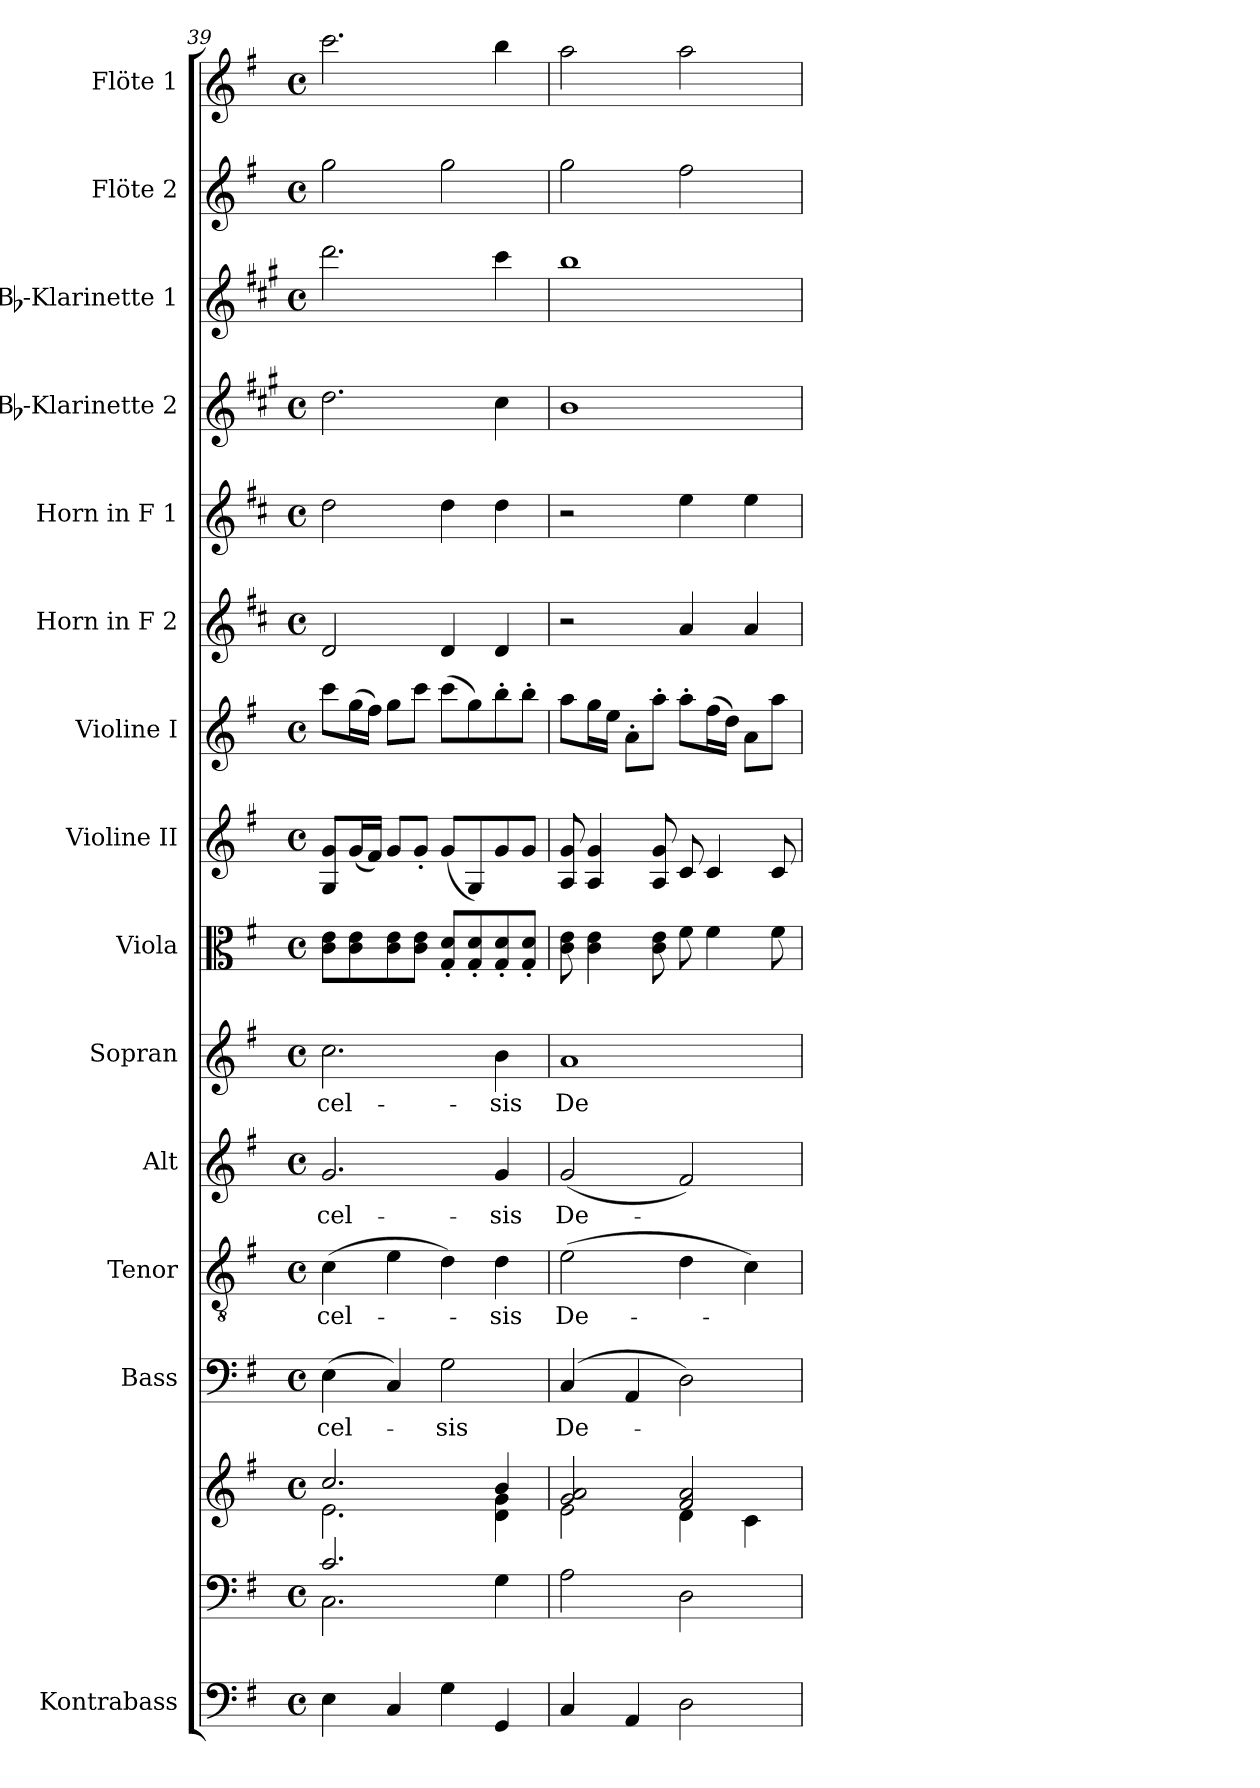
**kern	**kern	**kern	**kern	**text	**kern	**text	**kern	**text	**kern	**text	**kern	**kern	**kern	**kern	**kern	**kern	**kern	**kern	**kern
*part15	*part14	*part14	*part13	*part13	*part12	*part12	*part11	*part11	*part10	*part10	*part9	*part8	*part7	*part6	*part5	*part4	*part3	*part2	*part1
*staff16	*staff15	*staff14	*staff13	*staff13	*staff12	*staff12	*staff11	*staff11	*staff10	*staff10	*staff9	*staff8	*staff7	*staff6	*staff5	*staff4	*staff3	*staff2	*staff1
*I"Kontrabass	*	*	*I"Bass	*	*I"Tenor	*	*I"Alt	*	*I"Sopran	*	*I"Viola	*I"Violine II	*I"Violine I	*I"Horn in F 2	*I"Horn in F 1	*I"Bb-Klarinette 2	*I"Bb-Klarinette 1	*I"Flöte 2	*I"Flöte 1
*I'Kb.	*	*	*I'B.	*	*I'T.	*	*I'A.	*	*I'S.	*	*I'Vla.	*I'Vl. II	*I'Vl. I	*I'Horn 2	*I'Horn 1	*I'Bb Kl. 2	*I'Bb Kl. 1	*I'Fl. 2	*I'Fl. 1
*clefF4	*clefF4	*clefG2	*clefF4	*	*clefGv2	*	*clefG2	*	*clefG2	*	*clefC3	*clefG2	*clefG2	*clefG2	*clefG2	*clefG2	*clefG2	*clefG2	*clefG2
*ITrd7c12	*	*	*	*	*	*	*	*	*	*	*	*	*	*ITrd4c7	*ITrd4c7	*ITrd1c2	*ITrd1c2	*	*
*k[f#]	*k[f#]	*k[f#]	*k[f#]	*	*k[f#]	*	*k[f#]	*	*k[f#]	*	*k[f#]	*k[f#]	*k[f#]	*k[f#]	*k[f#]	*k[f#]	*k[f#]	*k[f#]	*k[f#]
*G:	*G:	*G:	*G:	*	*G:	*	*G:	*	*G:	*	*G:	*G:	*G:	*G:	*G:	*G:	*G:	*G:	*G:
*M4/4	*M4/4	*M4/4	*M4/4	*	*M4/4	*	*M4/4	*	*M4/4	*	*M4/4	*M4/4	*M4/4	*M4/4	*M4/4	*M4/4	*M4/4	*M4/4	*M4/4
*met(c)	*met(c)	*met(c)	*met(c)	*	*met(c)	*	*met(c)	*	*met(c)	*	*met(c)	*met(c)	*met(c)	*met(c)	*met(c)	*met(c)	*met(c)	*met(c)	*met(c)
=39	=39	=39	=39	=39	=39	=39	=39	=39	=39	=39	=39	=39	=39	=39	=39	=39	=39	=39	=39
*	*^	*^	*	*	*	*	*	*	*	*	*	*	*	*	*	*	*	*	*
!	!	!	!	!	!	!LO:LY:b	!	!LO:LY:b	!	!LO:LY:b	!	!LO:LY:b	!	!	!	!	!	!	!	!	!
4EE\	2.c/	2.C\	2.cc/	2.e\	(>4E\	-cel-	(>4c\	-cel-	2.g/	-cel-	2.cc\	-cel-	8c\ 8e\L	8G/ 8g/L	8ccc\L	2G/	2g\	2.cc\	2.ccc\	2gg\	2.ccc\
.	.	.	.	.	.	.	.	.	.	.	.	.	8c\ 8e\	(<16g/L	(>16gg\L	.	.	.	.	.	.
.	.	.	.	.	.	.	.	.	.	.	.	.	.	16f#/JJ)	16ff#\JJ)	.	.	.	.	.	.
4CC/	.	.	.	.	4C/)	.	4e\	.	.	.	.	.	8c\ 8e\	8g/L	8gg\L	.	.	.	.	.	.
.	.	.	.	.	.	.	.	.	.	.	.	.	8c\ 8e\J	8g'</J	8ccc\J	.	.	.	.	.	.
!	!	!	!	!	!	!LO:LY:b	!	!	!	!	!	!	!	!	!	!	!	!	!	!	!
4GG\	.	.	.	.	2G\	-sis	4d\)	.	.	.	.	.	8G/'< 8d/'<L	(<8g/L	(>8ccc\L	4G/	4g\	.	.	2gg\	.
.	.	.	.	.	.	.	.	.	.	.	.	.	8G/'< 8d/'<	8G/)	8gg\)	.	.	.	.	.	.
!	!	!	!	!	!	!	!	!LO:LY:b	!	!LO:LY:b	!	!LO:LY:b	!	!	!	!	!	!	!	!	!
4GGG/	4ryy	4G\	4b/	4d\ 4g\	.	.	4d\	-sis	4g/	-sis	4b\	-sis	8G/'< 8d/'<	8g/	8bb'>\	4G/	4g\	4b\	4bb\	.	4bb\
.	.	.	.	.	.	.	.	.	.	.	.	.	8G/'< 8d/'<J	8g/J	8bb'>\J	.	.	.	.	.	.
*	*v	*v	*	*	*	*	*	*	*	*	*	*	*	*	*	*	*	*	*	*	*
=40	=40	=40	=40	=40	=40	=40	=40	=40	=40	=40	=40	=40	=40	=40	=40	=40	=40	=40	=40	=40
!	!	!	!	!	!LO:LY:b	!	!LO:LY:b	!	!LO:LY:b	!	!LO:LY:b	!	!	!	!	!	!	!	!	!
4CC/	2A\	2g/ 2a/	2e\	(4C/	De-	(>2e\	De-	(<2g/	De-	1a	De-	8c\ 8e\	8A/ 8g/	8aa\L	2r	2r	1a	1aa	2gg\	2aa\
.	.	.	.	.	.	.	.	.	.	.	.	4c\ 4e\	4A/ 4g/	16gg\L	.	.	.	.	.	.
.	.	.	.	.	.	.	.	.	.	.	.	.	.	16ee\JJ	.	.	.	.	.	.
4AAA/	.	.	.	4AA/	.	.	.	.	.	.	.	.	.	8a'>\L	.	.	.	.	.	.
.	.	.	.	.	.	.	.	.	.	.	.	8c\ 8e\	8A/ 8g/	8aa'>\J	.	.	.	.	.	.
2DD\	2D\	2f#/ 2a/	4d\	2D\)	.	4d\	.	2f#/)	.	.	.	8f#\	8c/	8aa'>\L	4d/	4a\	.	.	2ff#\	2aa\
.	.	.	.	.	.	.	.	.	.	.	.	4f#\	4c/	(>16ff#\L	.	.	.	.	.	.
.	.	.	.	.	.	.	.	.	.	.	.	.	.	16dd\JJ)	.	.	.	.	.	.
.	.	.	4c\	.	.	4c\)	.	.	.	.	.	.	.	8a\L	4d/	4a\	.	.	.	.
.	.	.	.	.	.	.	.	.	.	.	.	8f#\	8c/	8aa\J	.	.	.	.	.	.
*	*	*v	*v	*	*	*	*	*	*	*	*	*	*	*	*	*	*	*	*	*
=	=	=	=	=	=	=	=	=	=	=	=	=	=	=	=	=	=	=	=
*-	*-	*-	*-	*-	*-	*-	*-	*-	*-	*-	*-	*-	*-	*-	*-	*-	*-	*-	*-
